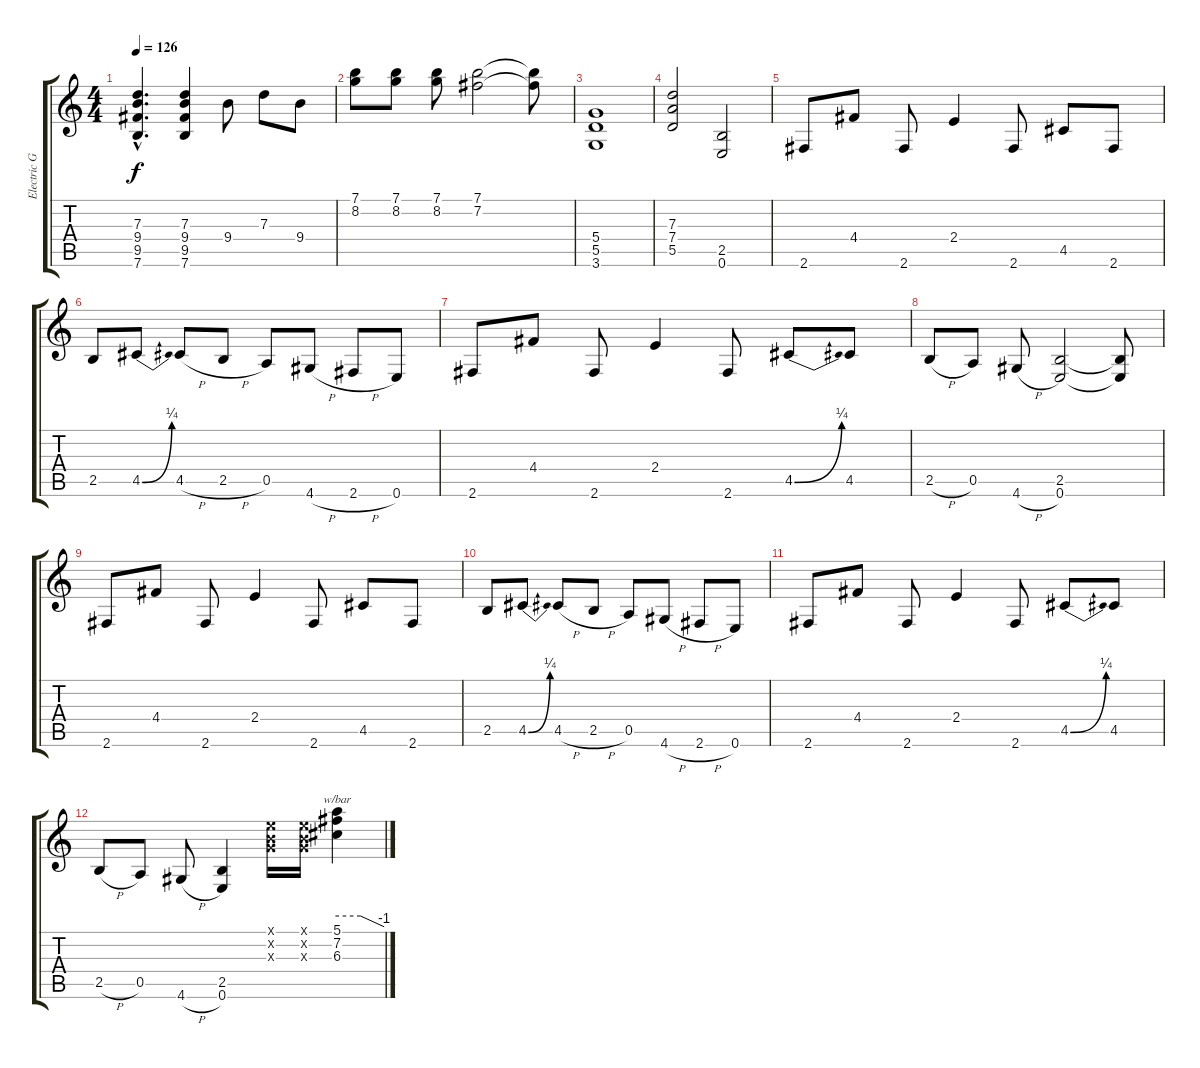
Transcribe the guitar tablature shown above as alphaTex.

\track ("Electric Guitar" "Electric G") {instrument overdrivenguitar}
\staff {score tabs}
\tuning (E4 B3 G3 D3 A2 E2) {hide}
\ts (4 4)
\tempo 126
\clef g2
\ks c
(7.3{hac} 9.4{hac} 9.5{hac} 7.6{hac}).4{d dy f} (7.3 9.4 9.5 7.6).4 9.4.8 7.3.8 9.4.8 |
(7.1 8.2).8 (7.1 8.2).8 (7.1 8.2).8 (7.1 7.2).2 (7.1{t} 7.2{t}).8 |
(5.4 5.5 3.6).1 |
(7.3 7.4 5.5).2 (2.5 0.6).2 |
2.6.8 4.4.8 2.6.8 2.4.4 2.6.8 4.5.8 2.6.8 |
2.5.8 4.5{be (bend 0 0 60 1)}.8 4.5{h}.8 2.5{h}.8 0.5.8 4.6{h}.8 2.6{h}.8 0.6.8 |
2.6.8 4.4.8 2.6.8 2.4.4 2.6.8 4.5{be (bend 0 0 60 1)}.8 4.5.8 |
2.5{h}.8 0.5.8 4.6{h}.8 (2.5 0.6).2 (2.5{t} 0.6{t}).8 |
2.6.8 4.4.8 2.6.8 2.4.4 2.6.8 4.5.8 2.6.8 |
2.5.8 4.5{be (bend 0 0 60 1)}.8 4.5{h}.8 2.5{h}.8 0.5.8 4.6{h}.8 2.6{h}.8 0.6.8 |
2.6.8 4.4.8 2.6.8 2.4.4 2.6.8 4.5{be (bend 0 0 60 1)}.8 4.5.8 |
2.5{h}.8 0.5.8 4.6{h}.8 (2.5 0.6).4 (0.1{x} 0.2{x} 0.3{x}).16 (0.1{x} 0.2{x} 0.3{x}).16 (5.1 7.2 6.3).4{tbe (custom default 0 0 30 0 60 -4)}
